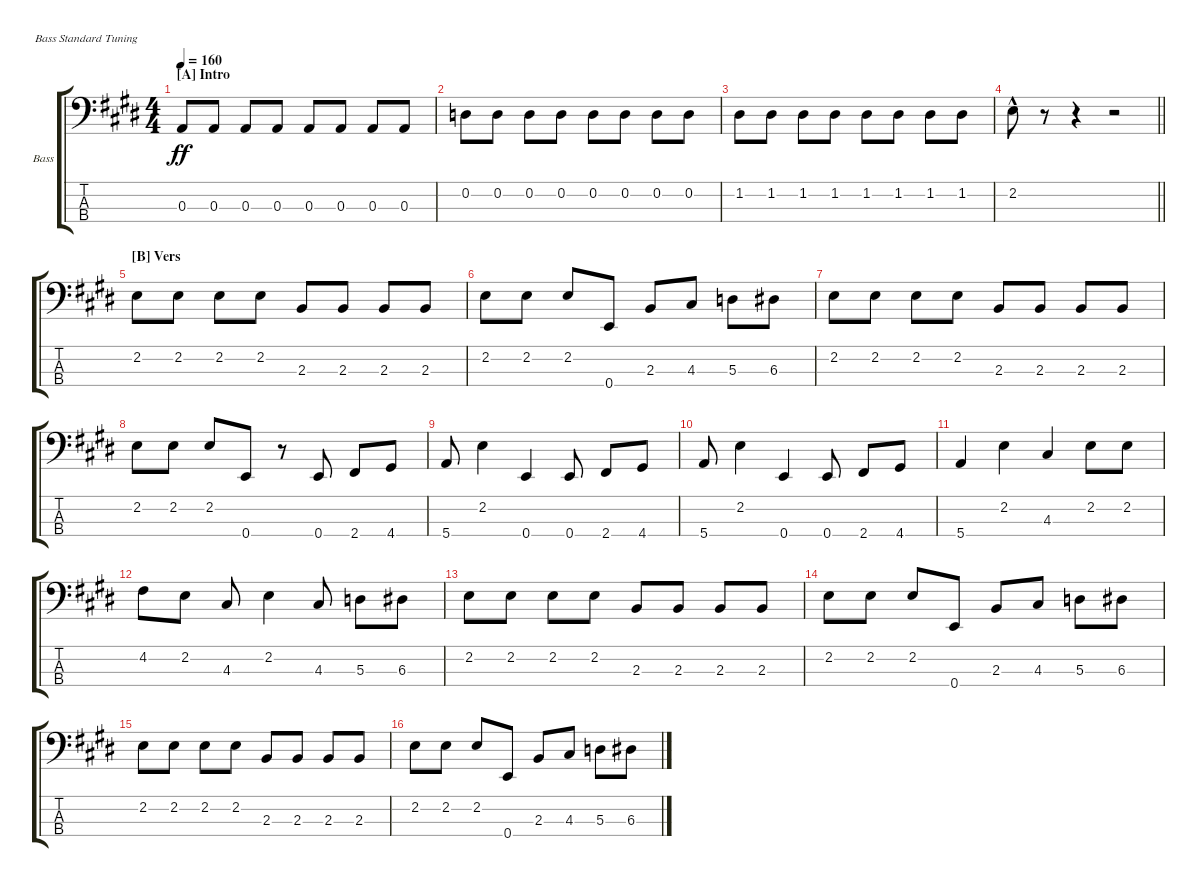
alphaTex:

\defaultSystemsLayout 4
\bracketExtendMode groupsimilarinstruments
\firstSystemTrackNameOrientation horizontal
\otherSystemsTrackNameOrientation horizontal
\track ("Bass" "Bass") {instrument electricbassfinger}
\staff {score tabs}
\tuning (G2 D2 A1 E1)
\ts (4 4)
\section ("A" "Intro")
\tempo 160
\clef f4
\ks e
0.3.8{dy ff instrument electricbassfinger} 0.3.8 0.3.8 0.3.8 0.3.8 0.3.8 0.3.8 0.3.8 |
0.2.8 0.2.8 0.2.8 0.2.8 0.2.8 0.2.8 0.2.8 0.2.8 |
1.2.8 1.2.8 1.2.8 1.2.8 1.2.8 1.2.8 1.2.8 1.2.8 |
\barLineRight lightlight
2.2{hac}.8 r.8 r.4 r.2 |
\section ("B" "Vers")
2.2.8 2.2.8 2.2.8 2.2.8 2.3.8 2.3.8 2.3.8 2.3.8 |
2.2.8 2.2.8 2.2.8 0.4.8 2.3.8 4.3.8 5.3.8 6.3.8 |
2.2.8 2.2.8 2.2.8 2.2.8 2.3.8 2.3.8 2.3.8 2.3.8 |
2.2.8 2.2.8 2.2.8 0.4.8 r.8 0.4.8 2.4.8 4.4.8 |
5.4.8 2.2.4 0.4.4 0.4.8 2.4.8 4.4.8 |
5.4.8 2.2.4 0.4.4 0.4.8 2.4.8 4.4.8 |
5.4.4 2.2.4 4.3.4 2.2.8 2.2.8 |
4.2.8 2.2.8 4.3.8 2.2.4 4.3.8 5.3.8 6.3.8 |
2.2.8 2.2.8 2.2.8 2.2.8 2.3.8 2.3.8 2.3.8 2.3.8 |
2.2.8 2.2.8 2.2.8 0.4.8 2.3.8 4.3.8 5.3.8 6.3.8 |
2.2.8 2.2.8 2.2.8 2.2.8 2.3.8 2.3.8 2.3.8 2.3.8 |
2.2.8 2.2.8 2.2.8 0.4.8 2.3.8 4.3.8 5.3.8 6.3.8
